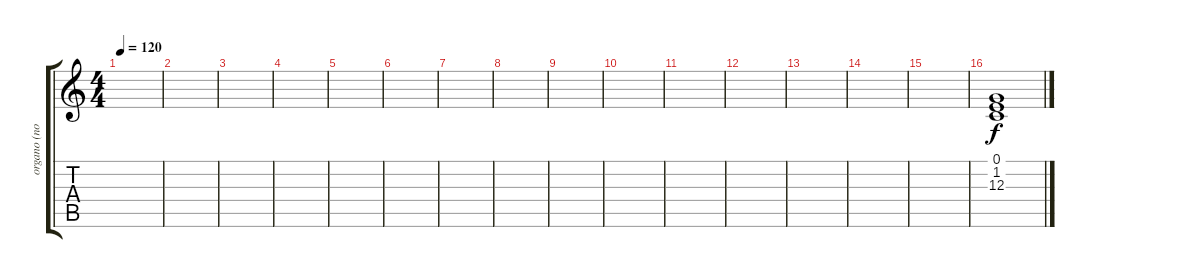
\track ("organo (no se quien)" "organo (no") {instrument accordion}
\staff {score tabs}
\tuning (E4 B3 G3 D3 A2 E2) {hide}
\ts (4 4)
\tempo 120
\clef g2
\ks c
|
|
|
|
|
|
|
|
|
|
|
|
|
|
|
(0.1 1.2 12.3).1
